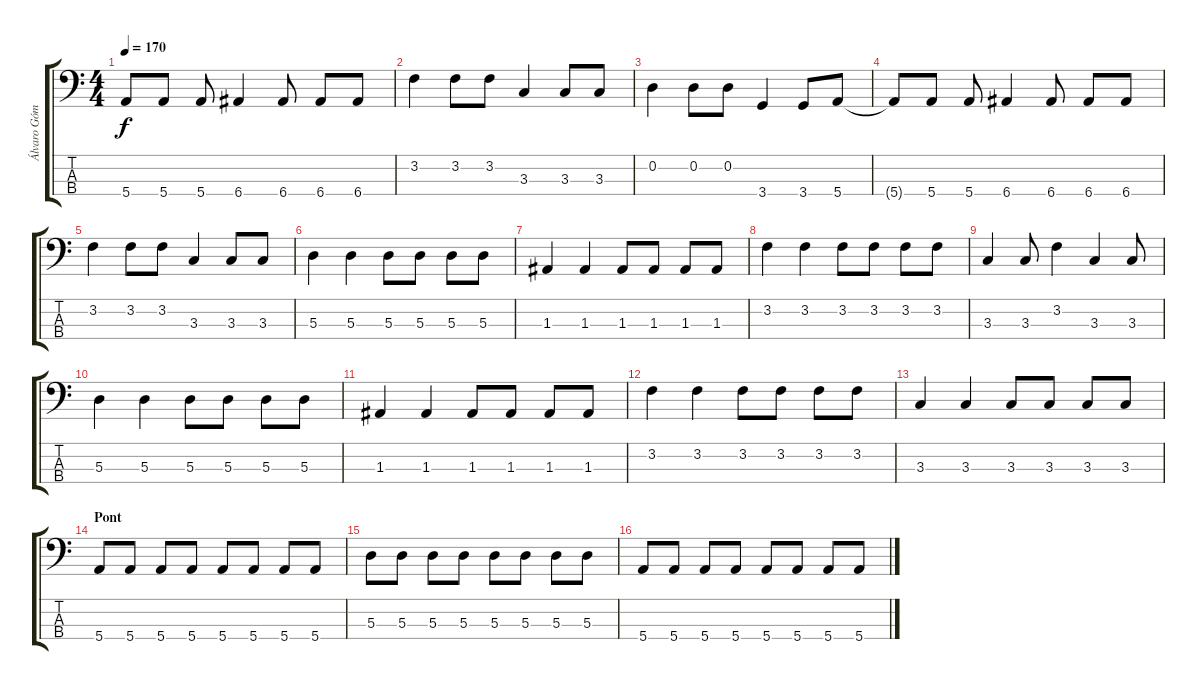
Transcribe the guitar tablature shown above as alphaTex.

\track ("Álvaro Gómez (Baix)" "Álvaro Góm") {instrument electricbassfinger}
\staff {score tabs}
\tuning (G2 D2 A1 E1) {hide}
\ts (4 4)
\tempo 170
\clef f4
\ks c
5.4{t}.8{dy f} 5.4.8 5.4.8 6.4.4 6.4.8 6.4.8 6.4.8 |
3.2.4 3.2.8 3.2.8 3.3.4 3.3.8 3.3.8 |
0.2.4 0.2.8 0.2.8 3.4.4 3.4.8 5.4.8 |
5.4{t}.8 5.4.8 5.4.8 6.4.4 6.4.8 6.4.8 6.4.8 |
3.2.4 3.2.8 3.2.8 3.3.4 3.3.8 3.3.8 |
5.3.4 5.3.4 5.3.8 5.3.8 5.3.8 5.3.8 |
1.3.4 1.3.4 1.3.8 1.3.8 1.3.8 1.3.8 |
3.2.4 3.2.4 3.2.8 3.2.8 3.2.8 3.2.8 |
3.3.4 3.3.8 3.2.4 3.3.4 3.3.8 |
5.3.4 5.3.4 5.3.8 5.3.8 5.3.8 5.3.8 |
1.3.4 1.3.4 1.3.8 1.3.8 1.3.8 1.3.8 |
3.2.4 3.2.4 3.2.8 3.2.8 3.2.8 3.2.8 |
3.3.4 3.3.4 3.3.8 3.3.8 3.3.8 3.3.8 |
\section ("" "Pont")
5.4.8 5.4.8 5.4.8 5.4.8 5.4.8 5.4.8 5.4.8 5.4.8 |
5.3.8 5.3.8 5.3.8 5.3.8 5.3.8 5.3.8 5.3.8 5.3.8 |
5.4.8 5.4.8 5.4.8 5.4.8 5.4.8 5.4.8 5.4.8 5.4.8
